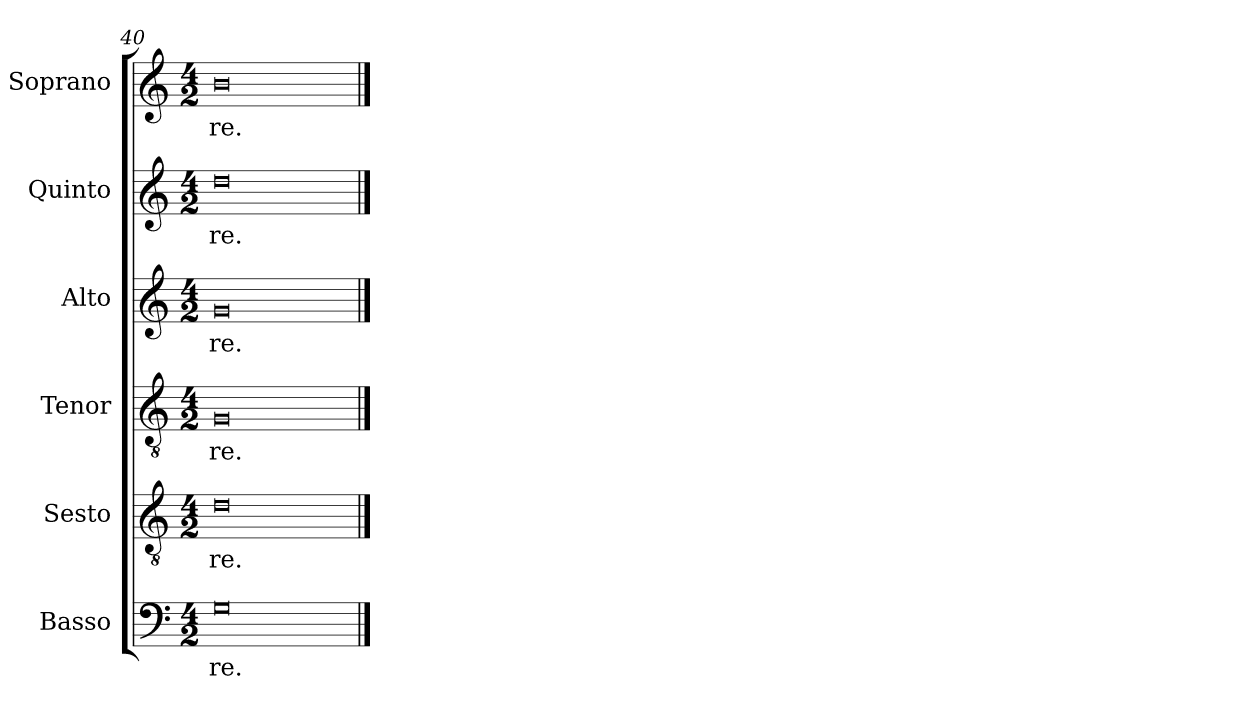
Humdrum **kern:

**kern	**text	**kern	**text	**kern	**text	**kern	**text	**kern	**text	**kern	**text
*part6	*part6	*part5	*part5	*part4	*part4	*part3	*part3	*part2	*part2	*part1	*part1
*staff6	*staff6	*staff5	*staff5	*staff4	*staff4	*staff3	*staff3	*staff2	*staff2	*staff1	*staff1
*I"Basso	*	*I"Sesto	*	*I"Tenor	*	*I"Alto	*	*I"Quinto	*	*I"Soprano	*
*	*	*I'T.	*	*I'T.	*	*I'A.	*	*	*	*I'Sop.	*
*clefF4	*	*clefGv2	*	*clefGv2	*	*clefG2	*	*clefG2	*	*clefG2	*
*	*	*ITrd7c12	*	*ITrd7c12	*	*	*	*	*	*	*
*k[]	*	*k[]	*	*k[]	*	*k[]	*	*k[]	*	*k[]	*
*C:	*	*C:	*	*C:	*	*C:	*	*C:	*	*C:	*
*M4/2	*	*M4/2	*	*M4/2	*	*M4/2	*	*M4/2	*	*M4/2	*
=40	=40	=40	=40	=40	=40	=40	=40	=40	=40	=40	=40
!	!LO:LY:b:color=#000000	!	!	!	!	!	!	!	!	!	!
!	!	!	!LO:LY:b:color=#000000	!	!	!	!	!	!	!	!
!	!	!	!	!	!LO:LY:b:color=#000000	!	!	!	!	!	!
!	!	!	!	!	!	!	!LO:LY:b:color=#000000	!	!	!	!
!	!	!	!	!	!	!	!	!	!LO:LY:b:color=#000000	!	!
!	!	!	!	!	!	!	!	!	!	!	!LO:LY:b:color=#000000
0Gi	-re.	0Di	-re.	0GGi	-re.	0gi	-re.	0ddi	-re.	0bi	-re.
==	==	==	==	==	==	==	==	==	==	==	==
*-	*-	*-	*-	*-	*-	*-	*-	*-	*-	*-	*-
